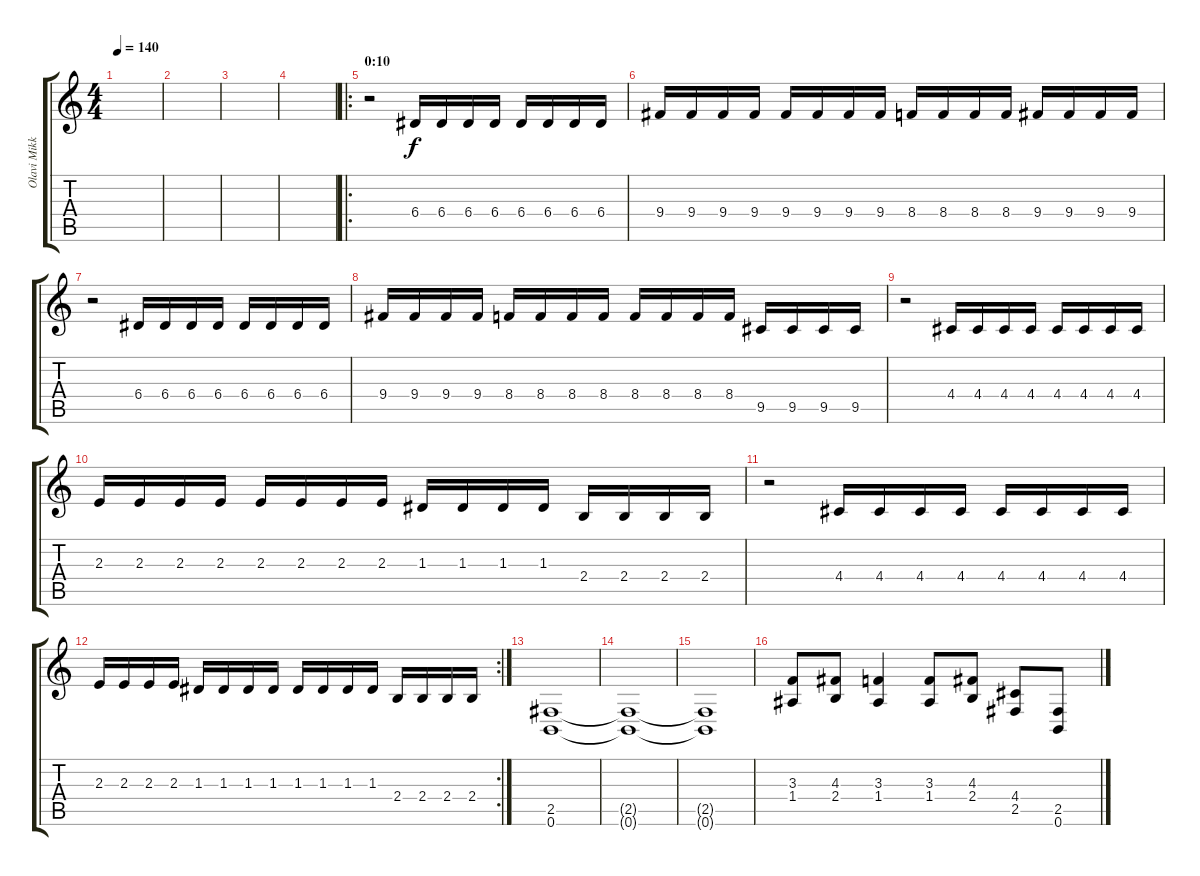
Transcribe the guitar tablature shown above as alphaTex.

\track ("Olavi Mikkonen" "Olavi Mikk") {instrument distortionguitar}
\staff {score tabs}
\tuning (B3 Gb3 D3 A2 E2 B1) {hide}
\ts (4 4)
\tempo 140
\clef g2
\ks c
|
|
|
|
\ro
\section ("" "0:10")
r.2 6.4.16 6.4.16 6.4.16 6.4.16 6.4.16 6.4.16 6.4.16 6.4.16 |
9.4.16 9.4.16 9.4.16 9.4.16 9.4.16 9.4.16 9.4.16 9.4.16 8.4.16 8.4.16 8.4.16 8.4.16 9.4.16 9.4.16 9.4.16 9.4.16 |
r.2 6.4.16 6.4.16 6.4.16 6.4.16 6.4.16 6.4.16 6.4.16 6.4.16 |
9.4.16 9.4.16 9.4.16 9.4.16 8.4.16 8.4.16 8.4.16 8.4.16 8.4.16 8.4.16 8.4.16 8.4.16 9.5.16 9.5.16 9.5.16 9.5.16 |
r.2 4.4.16 4.4.16 4.4.16 4.4.16 4.4.16 4.4.16 4.4.16 4.4.16 |
2.3.16 2.3.16 2.3.16 2.3.16 2.3.16 2.3.16 2.3.16 2.3.16 1.3.16 1.3.16 1.3.16 1.3.16 2.4.16 2.4.16 2.4.16 2.4.16 |
r.2 4.4.16 4.4.16 4.4.16 4.4.16 4.4.16 4.4.16 4.4.16 4.4.16 |
\rc 2
2.3.16 2.3.16 2.3.16 2.3.16 1.3.16 1.3.16 1.3.16 1.3.16 1.3.16 1.3.16 1.3.16 1.3.16 2.4.16 2.4.16 2.4.16 2.4.16 |
(2.5 0.6).1 |
(2.5{t} 0.6{t}).1 |
(2.5{t} 0.6{t}).1 |
(3.3 1.4).8 (4.3 2.4).8 (3.3 1.4).4 (3.3 1.4).8 (4.3 2.4).8 (4.4 2.5).8 (2.5 0.6).8
